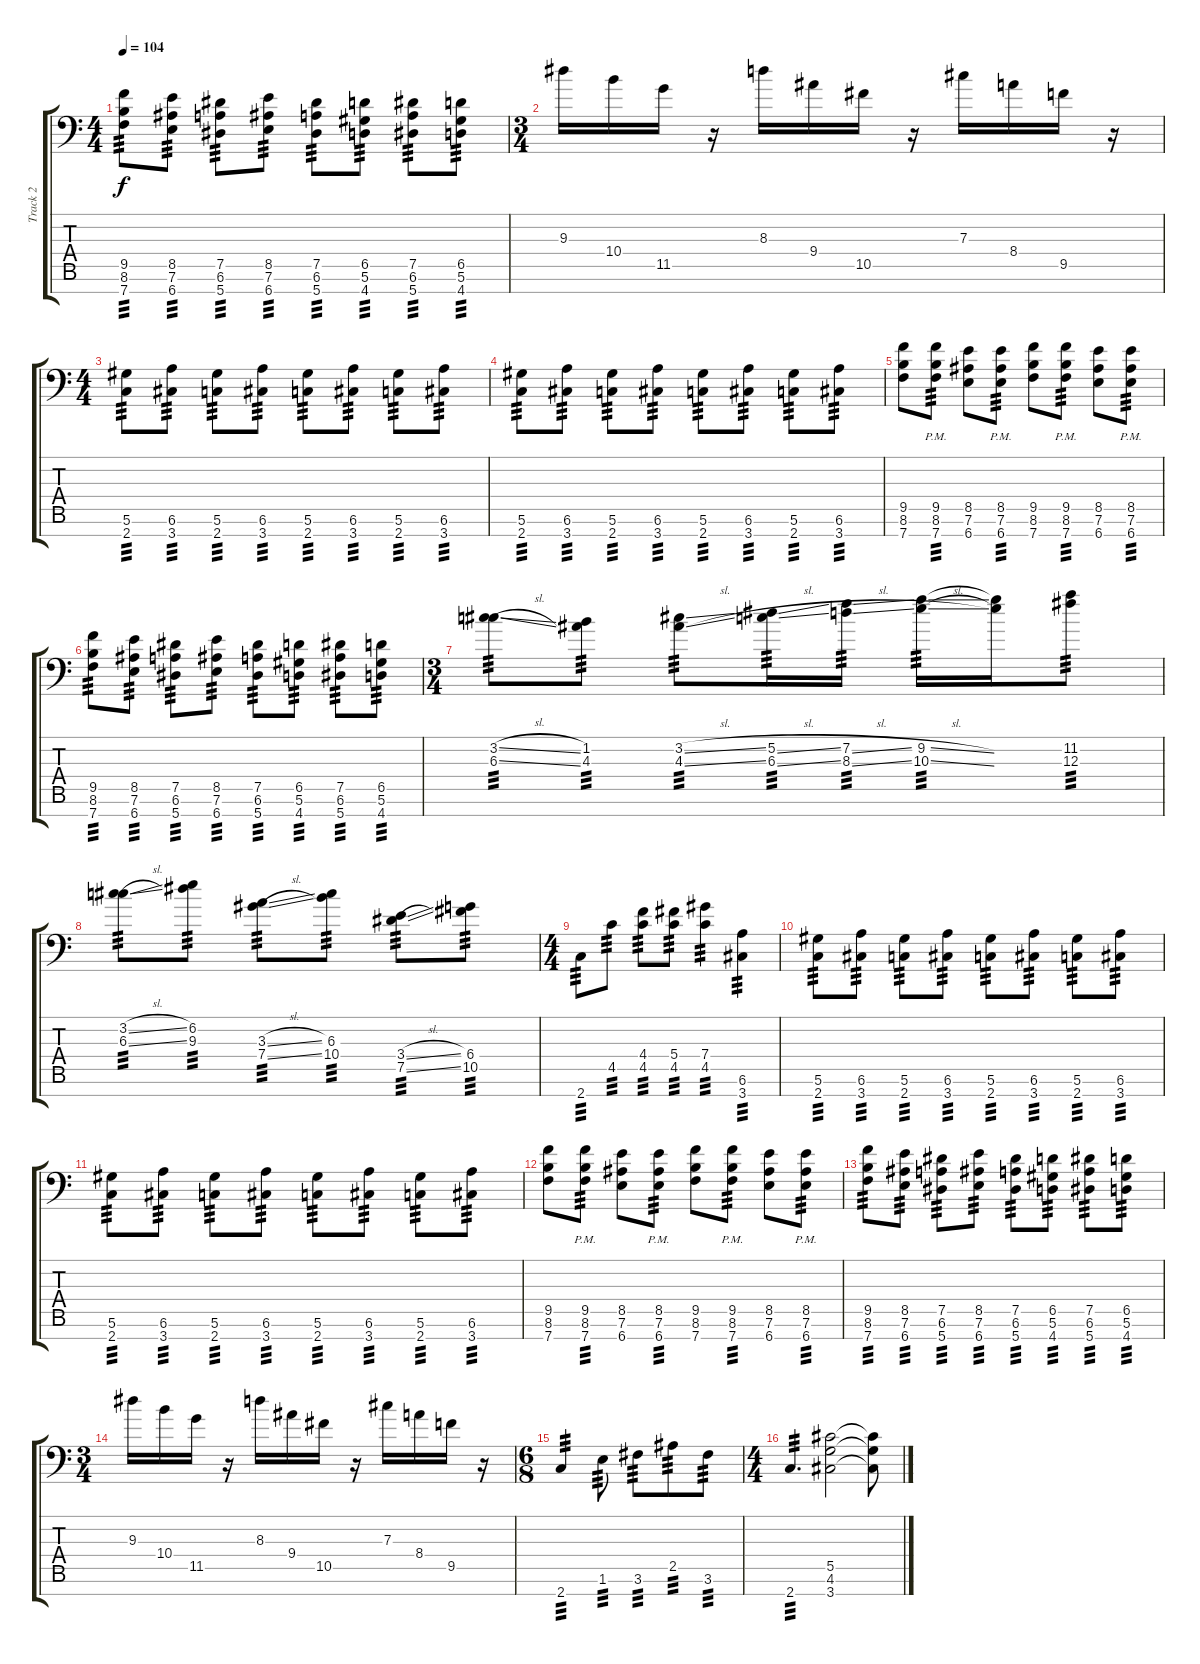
\track ("Track 2" "Track 2") {instrument overdrivenguitar}
\staff {score tabs}
\tuning (Eb4 Bb3 Gb3 Db3 Ab2 Eb2 Bb1) {hide}
\ts (4 4)
\tempo 104
\clef f4
\ks c
(9.5 8.6 7.7).8{tp 3 dy f} (8.5 7.6 6.7).8{tp 3} (7.5 6.6 5.7).8{tp 3} (8.5 7.6 6.7).8{tp 3} (7.5 6.6 5.7).8{tp 3} (6.5 5.6 4.7).8{tp 3} (7.5 6.6 5.7).8{tp 3} (6.5 5.6 4.7).8{tp 3} |
\ts (3 4)
9.3.16 10.4.16 11.5.16 r.16 8.3.16 9.4.16 10.5.16 r.16 7.3.16 8.4.16 9.5.16 r.16 |
\ts (4 4)
(5.6 2.7).8{tp 3} (6.6 3.7).8{tp 3} (5.6 2.7).8{tp 3} (6.6 3.7).8{tp 3} (5.6 2.7).8{tp 3} (6.6 3.7).8{tp 3} (5.6 2.7).8{tp 3} (6.6 3.7).8{tp 3} |
(5.6 2.7).8{tp 3} (6.6 3.7).8{tp 3} (5.6 2.7).8{tp 3} (6.6 3.7).8{tp 3} (5.6 2.7).8{tp 3} (6.6 3.7).8{tp 3} (5.6 2.7).8{tp 3} (6.6 3.7).8{tp 3} |
(9.5 8.6 7.7).8 (9.5{pm} 8.6{pm} 7.7{pm}).8{tp 3} (8.5 7.6 6.7).8 (8.5{pm} 7.6{pm} 6.7{pm}).8{tp 3} (9.5 8.6 7.7).8 (9.5{pm} 8.6{pm} 7.7{pm}).8{tp 3} (8.5 7.6 6.7).8 (8.5{pm} 7.6{pm} 6.7{pm}).8{tp 3} |
(9.5 8.6 7.7).8{tp 3} (8.5 7.6 6.7).8{tp 3} (7.5 6.6 5.7).8{tp 3} (8.5 7.6 6.7).8{tp 3} (7.5 6.6 5.7).8{tp 3} (6.5 5.6 4.7).8{tp 3} (7.5 6.6 5.7).8{tp 3} (6.5 5.6 4.7).8{tp 3} |
\ts (3 4)
(3.2{sl} 6.3{sl}).8{tp 3} (1.2 4.3).8{tp 3} (3.2{sl} 4.3{sl}).8{tp 3} (5.2{sl} 6.3{sl}).16{tp 3} (7.2{sl} 8.3{sl}).16{tp 3} (9.2{sl} 10.3{sl}).16{tp 3} (9.2{t} 10.3{t}).16 (11.2 12.3).8{tp 3} |
(3.2{sl} 6.3{sl}).8{tp 3} (6.2 9.3).8{tp 3} (3.3{sl} 7.4{sl}).8{tp 3} (6.3 10.4).8{tp 3} (3.4{sl} 7.5{sl}).8{tp 3} (6.4 10.5).8{tp 3} |
\ts (4 4)
2.7.8{tp 3} 4.5.8{tp 3} (4.4 4.5).8{tp 3} (5.4 4.5).8{tp 3} (7.4 4.5).4{tp 3} (6.6 3.7).4{tp 3} |
(5.6 2.7).8{tp 3} (6.6 3.7).8{tp 3} (5.6 2.7).8{tp 3} (6.6 3.7).8{tp 3} (5.6 2.7).8{tp 3} (6.6 3.7).8{tp 3} (5.6 2.7).8{tp 3} (6.6 3.7).8{tp 3} |
(5.6 2.7).8{tp 3} (6.6 3.7).8{tp 3} (5.6 2.7).8{tp 3} (6.6 3.7).8{tp 3} (5.6 2.7).8{tp 3} (6.6 3.7).8{tp 3} (5.6 2.7).8{tp 3} (6.6 3.7).8{tp 3} |
(9.5 8.6 7.7).8 (9.5{pm} 8.6{pm} 7.7{pm}).8{tp 3} (8.5 7.6 6.7).8 (8.5{pm} 7.6{pm} 6.7{pm}).8{tp 3} (9.5 8.6 7.7).8 (9.5{pm} 8.6{pm} 7.7{pm}).8{tp 3} (8.5 7.6 6.7).8 (8.5{pm} 7.6{pm} 6.7{pm}).8{tp 3} |
(9.5 8.6 7.7).8{tp 3} (8.5 7.6 6.7).8{tp 3} (7.5 6.6 5.7).8{tp 3} (8.5 7.6 6.7).8{tp 3} (7.5 6.6 5.7).8{tp 3} (6.5 5.6 4.7).8{tp 3} (7.5 6.6 5.7).8{tp 3} (6.5 5.6 4.7).8{tp 3} |
\ts (3 4)
9.3.16 10.4.16 11.5.16 r.16 8.3.16 9.4.16 10.5.16 r.16 7.3.16 8.4.16 9.5.16 r.16 |
\ts (6 8)
2.7.4{tp 3} 1.6.8{tp 3} 3.6.8{tp 3} 2.5.8{tp 3} 3.6.8{tp 3} |
\ts (4 4)
2.7.4{d tp 3} (5.5 4.6 3.7).2 (5.5{t} 4.6{t} 3.7{t}).8
